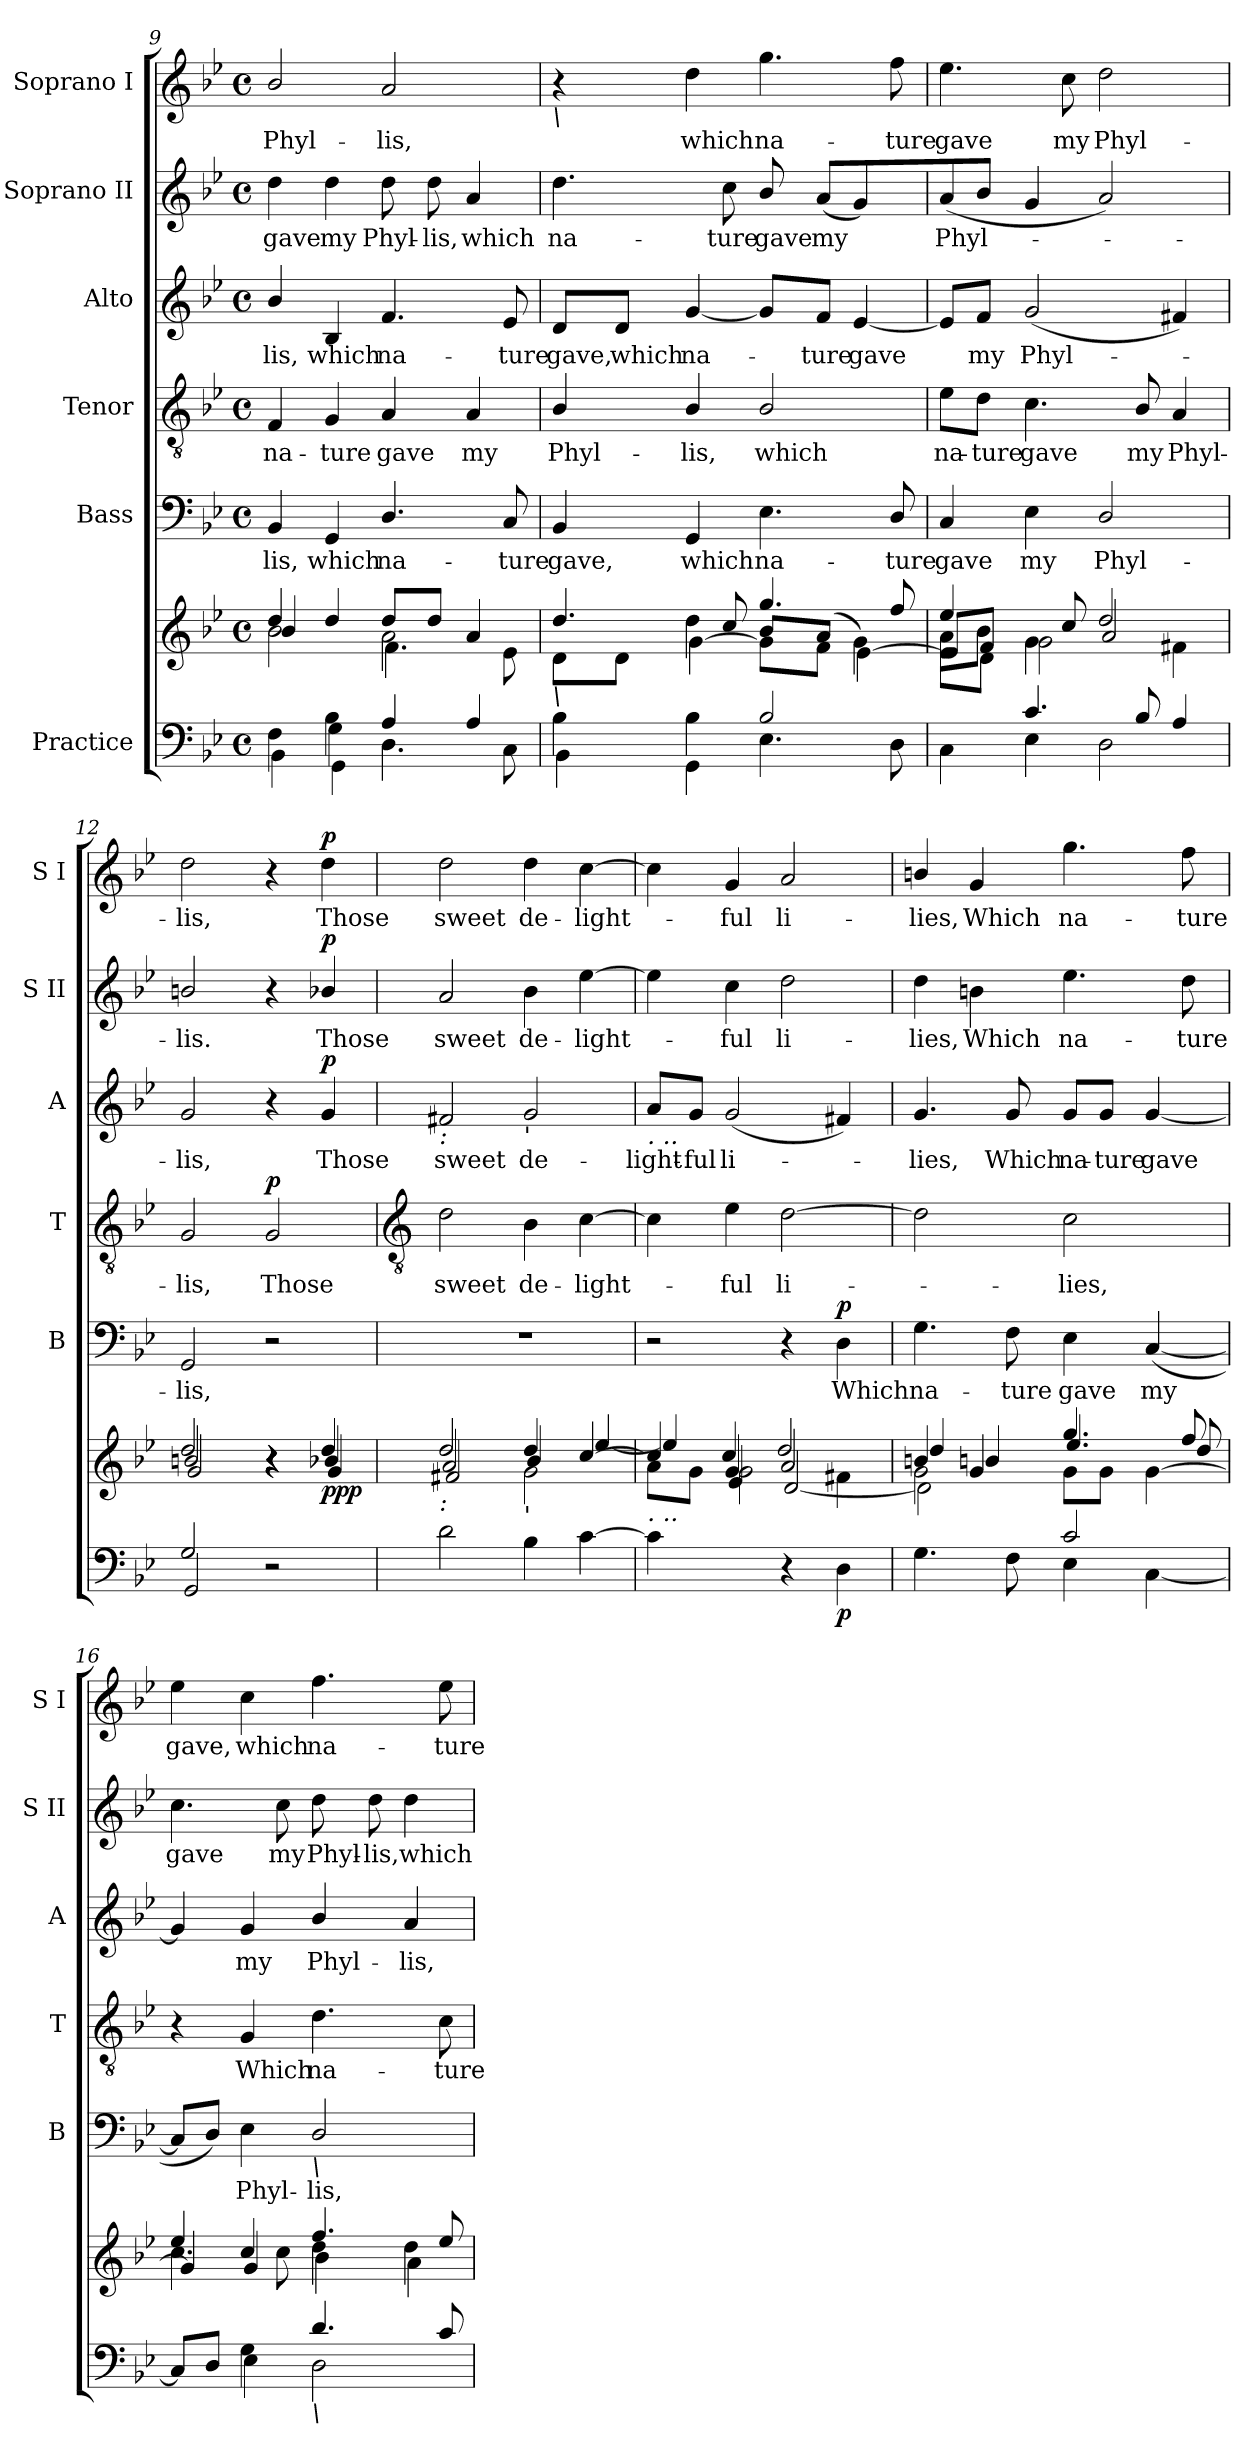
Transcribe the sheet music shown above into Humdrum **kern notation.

**kern	**kern	**dynam	**kern	**text	**dynam	**kern	**text	**dynam	**kern	**text	**dynam	**kern	**text	**dynam	**kern	**text	**dynam
*part6	*part6	*part6	*part5	*part5	*part5	*part4	*part4	*part4	*part3	*part3	*part3	*part2	*part2	*part2	*part1	*part1	*part1
*staff7	*staff6	*staff6/7	*staff5	*staff5	*staff5	*staff4	*staff4	*staff4	*staff3	*staff3	*staff3	*staff2	*staff2	*staff2	*staff1	*staff1	*staff1
*I"Practice	*	*	*I"Bass	*	*	*I"Tenor	*	*	*I"Alto	*	*	*I"Soprano II	*	*	*I"Soprano I	*	*
*	*	*	*I'B	*	*	*I'T	*	*	*I'A	*	*	*I'S II	*	*	*I'S I	*	*
!!LO:LB:g=z
*clefF4	*clefG2	*	*clefF4	*	*	*clefGv2	*	*	*clefG2	*	*	*clefG2	*	*	*clefG2	*	*
*k[b-e-]	*k[b-e-]	*	*k[b-e-]	*	*	*k[b-e-]	*	*	*k[b-e-]	*	*	*k[b-e-]	*	*	*k[b-e-]	*	*
*B-:	*B-:	*	*B-:	*	*	*B-:	*	*	*B-:	*	*	*B-:	*	*	*B-:	*	*
*M4/4	*M4/4	*	*M4/4	*	*	*M4/4	*	*	*M4/4	*	*	*M4/4	*	*	*M4/4	*	*
*met(c)	*met(c)	*	*met(c)	*	*	*met(c)	*	*	*met(c)	*	*	*met(c)	*	*	*met(c)	*	*
=9	=9	=9	=9	=9	=9	=9	=9	=9	=9	=9	=9	=9	=9	=9	=9	=9	=9
*^	*^	*	*	*	*	*	*	*	*	*	*	*	*	*	*	*	*
*	*^	*	*^	*	*	*	*	*	*	*	*	*	*	*	*	*	*	*	*
!	!	!	!	!	!	!	!	!LO:LY:b	!	!	!LO:LY:b	!	!	!LO:LY:b	!	!	!LO:LY:b	!	!	!LO:LY:b	!
4ryy	4F\	4BB-\	2b-\	4dd/	4b-/	.	4BB-	-lis,	.	4F	na-	.	4b-/	lis,	.	4dd	gave	.	2b-/	Phyl-	.
!	!	!	!	!	!	!	!	!LO:LY:b	!	!	!LO:LY:b	!	!	!LO:LY:b	!	!	!LO:LY:b	!	!	!	!
4B-\	4G\	4GG\	.	4dd/	4ryy	.	4GG	which	.	4G	-ture	.	4B-	which	.	4dd	my	.	.	.	.
!	!	!	!	!	!	!	!	!LO:LY:b	!	!	!LO:LY:b	!	!	!LO:LY:b	!	!	!LO:LY:b	!	!	!LO:LY:b	!
2ryy	4A/	4.D\	2a\	8dd/L	4.f\	.	4.D/	na-	.	4A	gave	.	4.f	na-	.	8dd	Phyl-	.	2a	-lis,	.
!	!	!	!	!	!	!	!	!	!	!	!	!	!	!	!	!	!LO:LY:b	!	!	!	!
.	.	.	.	8dd/J	.	.	.	.	.	.	.	.	.	.	.	8dd	-lis,	.	.	.	.
!	!	!	!	!	!	!	!	!	!	!	!LO:LY:b	!	!	!	!	!	!LO:LY:b	!	!	!	!
.	4A/	.	.	4a/	.	.	.	.	.	4A	my	.	.	.	.	4a	which	.	.	.	.
!	!	!	!	!	!	!	!	!LO:LY:b	!	!	!	!	!	!LO:LY:b	!	!	!	!	!	!	!
.	.	8C\	.	.	8e-\	.	8C	-ture	.	.	.	.	8e-	-ture	.	.	.	.	.	.	.
=10	=10	=10	=10	=10	=10	=10	=10	=10	=10	=10	=10	=10	=10	=10	=10	=10	=10	=10	=10	=10	=10
!	!	!	!	!	!	!	!	!	!	!	!	!	!	!	!	!	!	!	!LO:TX:b:i:t=\	!	!
!	!	!	!LO:TX:b:i:t=\	!	!	!	!	!	!	!	!	!	!	!	!	!	!	!	!	!	!
!	!	!	!	!	!	!	!	!LO:LY:b	!	!	!LO:LY:b	!	!	!LO:LY:b	!	!	!LO:LY:b	!	!	!	!
*	*v	*v	*	*	*	*	*	*	*	*	*	*	*	*	*	*	*	*	*	*	*
4B-\	4BB-\	4ryy	4.dd/	8d\L	.	4BB-	gave,	.	4B-/	Phyl-	.	8d/L	gave,	.	4.dd	na-	.	4r	.	.
!	!	!	!	!	!	!	!	!	!	!	!	!	!LO:LY:b	!	!	!	!	!	!	!
.	.	.	.	8d\J	.	.	.	.	.	.	.	8d/J	which	.	.	.	.	.	.	.
!	!	!	!	!	!	!	!LO:LY:b	!	!	!LO:LY:b	!	!	!LO:LY:b	!	!	!	!	!	!LO:LY:b	!
4B-\	4GG\	4dd\	.	[4g\	.	4GG	which	.	4B-/	-lis,	.	[4g	na-	.	.	.	.	4dd	which	.
!	!	!	!	!	!	!	!	!	!	!	!	!	!	!	!	!LO:LY:b	!	!	!	!
.	.	.	8cc/	.	.	.	.	.	.	.	.	.	.	.	8cc	-ture	.	.	.	.
!	!	!	!	!	!	!	!LO:LY:b	!	!	!LO:LY:b	!	!	!	!	!	!LO:LY:b	!	!	!LO:LY:b	!
2B-/	4.E-\	4.gg/	8b-/L	8g\L]	.	4.E-	na-	.	2B-/	which	.	8g/L]	.	.	8b-/	gave	.	4.gg	na-	.
!	!	!	!	!	!	!	!	!	!	!	!	!	!LO:LY:b	!	!	!LO:LY:b	!	!	!	!
.	.	.	(<8aJ	8f\J	.	.	.	.	.	.	.	8f/J	ture	.	(<8aL	my	.	.	.	.
!	!	!	!	!	!	!	!	!	!	!	!	!	!LO:LY:b	!	!	!	!	!	!	!
.	.	.	4g\)	[4e-\	.	.	.	.	.	.	.	[4e-	gave	.	4g)	.	.	.	.	.
!	!	!	!	!	!	!	!LO:LY:b	!	!	!	!	!	!	!	!	!	!	!	!LO:LY:b	!
.	8D\	8ff/	.	.	.	8D/	-ture	.	.	.	.	.	.	.	.	.	.	8ff	-ture	.
=11	=11	=11	=11	=11	=11	=11	=11	=11	=11	=11	=11	=11	=11	=11	=11	=11	=11	=11	=11	=11
*	*	*	*	*^	*	*	*	*	*	*	*	*	*	*	*	*	*	*	*	*
!	!	!	!	!	!	!	!	!LO:LY:b	!	!	!LO:LY:b	!	!	!	!	!	!LO:LY:b	!	!	!LO:LY:b	!
4ryy	4C\	4.ee-/	8aL	8e-L]	8e-\L	.	4C	gave	.	8e-\L	na-	.	8e-/L]	.	.	(<8a	Phyl-	.	4.ee-	gave	.
!	!	!	!	!	!	!	!	!	!	!	!LO:LY:b	!	!	!LO:LY:b	!	!	!	!	!	!	!
.	.	.	8b-J	8fJ	8d\J	.	.	.	.	8d\J	-ture	.	8f/J	my	.	8b-J	.	.	.	.	.
!	!	!	!	!	!	!	!	!LO:LY:b	!	!	!LO:LY:b	!	!	!LO:LY:b	!	!	!	!	!	!	!
4.c/	4E-\	.	4g\	2g\	2.ryy	.	4E-	my	.	4.c	gave	.	(<2g	Phyl-	.	4g	.	.	.	.	.
!	!	!	!	!	!	!	!	!	!	!	!	!	!	!	!	!	!	!	!	!LO:LY:b	!
.	.	8cc/	.	.	.	.	.	.	.	.	.	.	.	.	.	.	.	.	8cc	my	.
!	!	!	!	!	!	!	!	!LO:LY:b	!	!	!	!	!	!	!	!	!	!	!	!LO:LY:b	!
.	2D\	2dd/	2a/	.	.	.	2D/	Phyl-	.	.	.	.	.	.	.	2a)	.	.	2dd	Phyl-	.
!	!	!	!	!	!	!	!	!	!	!	!LO:LY:b	!	!	!	!	!	!	!	!	!	!
8B-/	.	.	.	.	.	.	.	.	.	8B-/	my	.	.	.	.	.	.	.	.	.	.
!	!	!	!	!	!	!	!	!	!	!	!LO:LY:b	!	!	!	!	!	!	!	!	!	!
4A/	.	.	.	4f#X\	.	.	.	.	.	4A	Phyl-	.	4f#X)	.	.	.	.	.	.	.	.
*	*	*	*	*v	*v	*	*	*	*	*	*	*	*	*	*	*	*	*	*	*	*
=12	=12	=12	=12	=12	=12	=12	=12	=12	=12	=12	=12	=12	=12	=12	=12	=12	=12	=12	=12	=12
!	!	!	!	!	!	!	!LO:LY:b	!	!	!LO:LY:b	!	!	!LO:LY:b	!	!	!LO:LY:b	!	!	!LO:LY:b	!
2G/	2GG/	2dd/	2bn/	2g/	.	2GG	-lis,	.	2G	-lis,	.	2g	lis,	.	2bn/	lis.	.	2dd	-lis,	.
!	!	!	!	!	!	!	!	!	!	!LO:LY:b	!LO:DY:b	!	!	!	!	!	!	!	!	!
2ryy	2r	4r	4r	4r	.	2r	.	.	2G	Those	p	4r	.	.	4r	.	.	4r	.	.
!	!	!	!	!	!LO:DY:b	!	!	!	!	!	!	!	!LO:LY:b	!	!	!LO:LY:b	!	!	!LO:LY:b	!
!	!	!	!	!	!LO:DY:n=1:b	!	!	!	!	!	!	!	!	!	!	!	!	!	!	!
!	!	!	!	!	!LO:DY:n=2:b	!	!	!	!	!	!	!	!	!LO:DY:b	!	!	!LO:DY:b	!	!	!LO:DY:b
.	.	4dd/	4b-X/	4g/	p p p	.	.	.	.	.	.	4g	Those	p	4b-X/	Those	p	4dd	Those	p
!!LO:LB:g=z
=13	=13	=13	=13	=13	=13	=13	=13	=13	=13	=13	=13	=13	=13	=13	=13	=13	=13	=13	=13	=13
*	*	*	*	*	*	*	*	*	*clefGv2	*	*	*	*	*	*	*	*	*	*	*
!	!	!	!	!	!	!	!	!	!	!	!	!LO:TX:b:i:t=&colon;	!	!	!	!	!	!	!	!
!	!	!LO:TX:b:i:t=&colon;	!	!	!	!	!	!	!	!	!	!	!	!	!	!	!	!	!	!
!	!	!	!	!	!	!	!	!	!	!LO:LY:b	!	!	!LO:LY:b	!	!	!LO:LY:b	!	!	!LO:LY:b	!
2d\	1ryy	2dd/	2a/	2f#X/	.	1r	.	.	2d	sweet	.	2f#X	sweet	.	2a	sweet	.	2dd	sweet	.
!	!	!	!	!	!	!	!	!	!	!	!	!LO:TX:b:i:t='	!	!	!	!	!	!	!	!
!	!	!LO:TX:b:i:t='	!	!	!	!	!	!	!	!	!	!	!	!	!	!	!	!	!	!
!	!	!	!	!	!	!	!	!	!	!LO:LY:b	!	!	!LO:LY:b	!	!	!LO:LY:b	!	!	!LO:LY:b	!
4B-\	.	4dd/	4b-/	2g\	.	.	.	.	4B-	de-	.	2g	de-	.	4b-	de-	.	4dd	de-	.
!	!	!	!	!	!	!	!	!	!	!LO:LY:b	!	!	!	!	!	!LO:LY:b	!	!	!LO:LY:b	!
[4c\	.	[4cc/	[4ee-/	.	.	.	.	.	[4c	-light-	.	.	.	.	[4ee-	-light-	.	[4cc	-light-	.
=14	=14	=14	=14	=14	=14	=14	=14	=14	=14	=14	=14	=14	=14	=14	=14	=14	=14	=14	=14	=14
*	*	*	*	*^	*	*	*	*	*	*	*	*	*	*	*	*	*	*	*	*
!	!	!	!	!	!	!	!	!	!	!	!	!	!LO:TX:b:i:t=. ..	!	!	!	!	!	!	!	!
!	!	!LO:TX:b:i:t=. ..	!	!	!	!	!	!	!	!	!	!	!	!	!	!	!	!	!	!	!
!	!	!	!	!	!	!	!	!	!	!	!	!	!	!LO:LY:b	!	!	!	!	!	!	!
4c\]	2ryy	4cc/]	4ee-/]	8a\L	4ryy	.	2r	.	.	4c]	.	.	8a/L	-light-	.	4ee-]	.	.	4cc]	.	.
!	!	!	!	!	!	!	!	!	!	!	!	!	!	!LO:LY:b	!	!	!	!	!	!	!
.	.	.	.	8g\J	.	.	.	.	.	.	.	.	8g/J	-ful	.	.	.	.	.	.	.
!	!	!	!	!	!	!	!	!	!	!	!LO:LY:b	!	!	!LO:LY:b	!	!	!LO:LY:b	!	!	!LO:LY:b	!
2.ryy	.	4g/	4cc/	2g\	4e-/	.	.	.	.	4e-	ful	.	(<2g	li-	.	4cc	ful	.	4g	ful	.
!	!	!	!	!	!	!	!	!	!	!	!LO:LY:b	!	!	!	!	!	!LO:LY:b	!	!	!LO:LY:b	!
.	4r	2a/	2dd/	.	[2d/	.	4r	.	.	[2d	li-	.	.	.	.	2dd	li-	.	2a	li-	.
!	!	!	!	!	!	!LO:DY:b=2	!	!LO:LY:b	!LO:DY:b	!	!	!	!	!	!	!	!	!	!	!	!
.	4D\	.	.	4f#X\	.	p	4D	Which	p	.	.	.	4f#X)	.	.	.	.	.	.	.	.
=15	=15	=15	=15	=15	=15	=15	=15	=15	=15	=15	=15	=15	=15	=15	=15	=15	=15	=15	=15	=15	=15
!	!	!	!	!	!	!	!	!LO:LY:b	!	!	!	!	!	!LO:LY:b	!	!	!LO:LY:b	!	!	!LO:LY:b	!
2ryy	4.G\	4bn/	4dd/	2g\	2d\]	.	4.G	na-	.	2d]	.	.	4.g	lies,	.	4dd	-lies,	.	4bn/	-lies,	.
!	!	!	!	!	!	!	!	!	!	!	!	!	!	!	!	!	!LO:LY:b	!	!	!LO:LY:b	!
.	.	4g/	4bn/	.	.	.	.	.	.	.	.	.	.	.	.	4bn	Which	.	4g	Which	.
!	!	!	!	!	!	!	!	!LO:LY:b	!	!	!	!	!	!LO:LY:b	!	!	!	!	!	!	!
.	8F\	.	.	.	.	.	8F	-ture	.	.	.	.	8g	Which	.	.	.	.	.	.	.
!	!	!	!	!	!	!	!	!LO:LY:b	!	!	!LO:LY:b	!	!	!LO:LY:b	!	!	!LO:LY:b	!	!	!LO:LY:b	!
2c/	4E-\	4.gg/	4.ee-/	8g\L	2ryy	.	4E-	gave	.	2c	lies,	.	8g/L	na-	.	4.ee-	na-	.	4.gg	na-	.
!	!	!	!	!	!	!	!	!	!	!	!	!	!	!LO:LY:b	!	!	!	!	!	!	!
.	.	.	.	8g\J	.	.	.	.	.	.	.	.	8g/J	-ture	.	.	.	.	.	.	.
!	!	!	!	!	!	!	!	!LO:LY:b	!	!	!	!	!	!LO:LY:b	!	!	!	!	!	!	!
.	[4C\	.	.	[4g\	.	.	(<[4C	my	.	.	.	.	[4g	gave	.	.	.	.	.	.	.
!	!	!	!	!	!	!	!	!	!	!	!	!	!	!	!	!	!LO:LY:b	!	!	!LO:LY:b	!
.	.	8ff/	8dd/	.	.	.	.	.	.	.	.	.	.	.	.	8dd	-ture	.	8ff	-ture	.
*	*	*	*	*v	*v	*	*	*	*	*	*	*	*	*	*	*	*	*	*	*	*
=16	=16	=16	=16	=16	=16	=16	=16	=16	=16	=16	=16	=16	=16	=16	=16	=16	=16	=16	=16	=16
!	!	!	!	!	!	!	!	!	!	!	!	!	!	!	!	!LO:LY:b	!	!	!LO:LY:b	!
4ryy	8C/L]	4ee-/	4.cc\	4g/]	.	8CL]	.	.	4r	.	.	4g]	.	.	4.cc	gave	.	4ee-	gave,	.
.	8D/J	.	.	.	.	8DJ)	.	.	.	.	.	.	.	.	.	.	.	.	.	.
!	!	!	!	!	!	!	!LO:LY:b	!	!	!LO:LY:b	!	!	!LO:LY:b	!	!	!	!	!	!LO:LY:b	!
4G\	4E-\	4cc/	.	4g/	.	4E-	Phyl-	.	4G	Which	.	4g	my	.	.	.	.	4cc	which	.
!	!	!	!	!	!	!	!	!	!	!	!	!	!	!	!	!LO:LY:b	!	!	!	!
.	.	.	8cc\	.	.	.	.	.	.	.	.	.	.	.	8cc	my	.	.	.	.
!	!	!	!	!	!	!LO:TX:b:i:t=\	!	!	!	!	!	!	!	!	!	!	!	!	!	!
!LO:TX:b:i:t=\	!	!	!	!	!	!	!	!	!	!	!	!	!	!	!	!	!	!	!	!
!	!	!	!	!	!	!	!LO:LY:b	!	!	!LO:LY:b	!	!	!LO:LY:b	!	!	!LO:LY:b	!	!	!LO:LY:b	!
4.d/	2D\	4.ff/	4dd\	4b-\	.	2D/	-lis,	.	4.d	na-	.	4b-/	Phyl-	.	8dd	Phyl-	.	4.ff	na-	.
!	!	!	!	!	!	!	!	!	!	!	!	!	!	!	!	!LO:LY:b	!	!	!	!
.	.	.	.	.	.	.	.	.	.	.	.	.	.	.	8dd	-lis,	.	.	.	.
!	!	!	!	!	!	!	!	!	!	!	!	!	!LO:LY:b	!	!	!LO:LY:b	!	!	!	!
.	.	.	4dd\	4a\	.	.	.	.	.	.	.	4a	-lis,	.	4dd	which	.	.	.	.
!	!	!	!	!	!	!	!	!	!	!LO:LY:b	!	!	!	!	!	!	!	!	!LO:LY:b	!
8c/	.	8ee-/	.	.	.	.	.	.	8c	-ture	.	.	.	.	.	.	.	8ee-	-ture	.
*v	*v	*	*	*	*	*	*	*	*	*	*	*	*	*	*	*	*	*	*	*
*	*v	*v	*v	*	*	*	*	*	*	*	*	*	*	*	*	*	*	*	*
=	=	=	=	=	=	=	=	=	=	=	=	=	=	=	=	=	=
*-	*-	*-	*-	*-	*-	*-	*-	*-	*-	*-	*-	*-	*-	*-	*-	*-	*-
